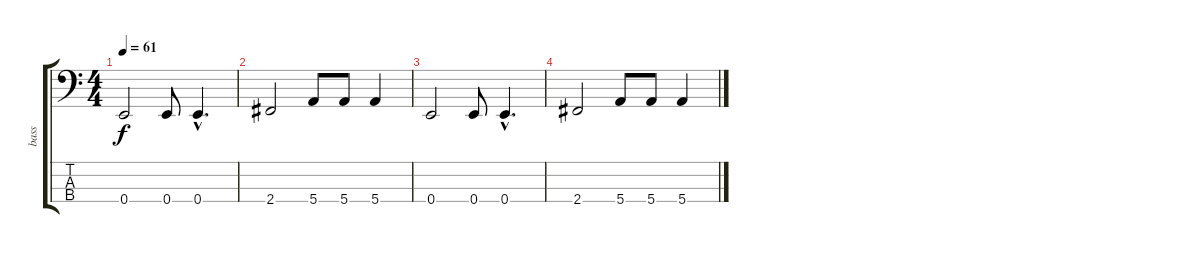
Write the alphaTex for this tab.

\track ("bass" "bass") {instrument acousticbass}
\staff {score tabs}
\tuning (G2 D2 A1 E1) {hide}
\ts (4 4)
\tempo 61
\clef f4
\ks c
0.4.2{dy f} 0.4.8 0.4{hac}.4{d} |
2.4.2 5.4.8 5.4.8 5.4.4 |
0.4.2 0.4.8 0.4{hac}.4{d} |
2.4.2 5.4.8 5.4.8 5.4.4
